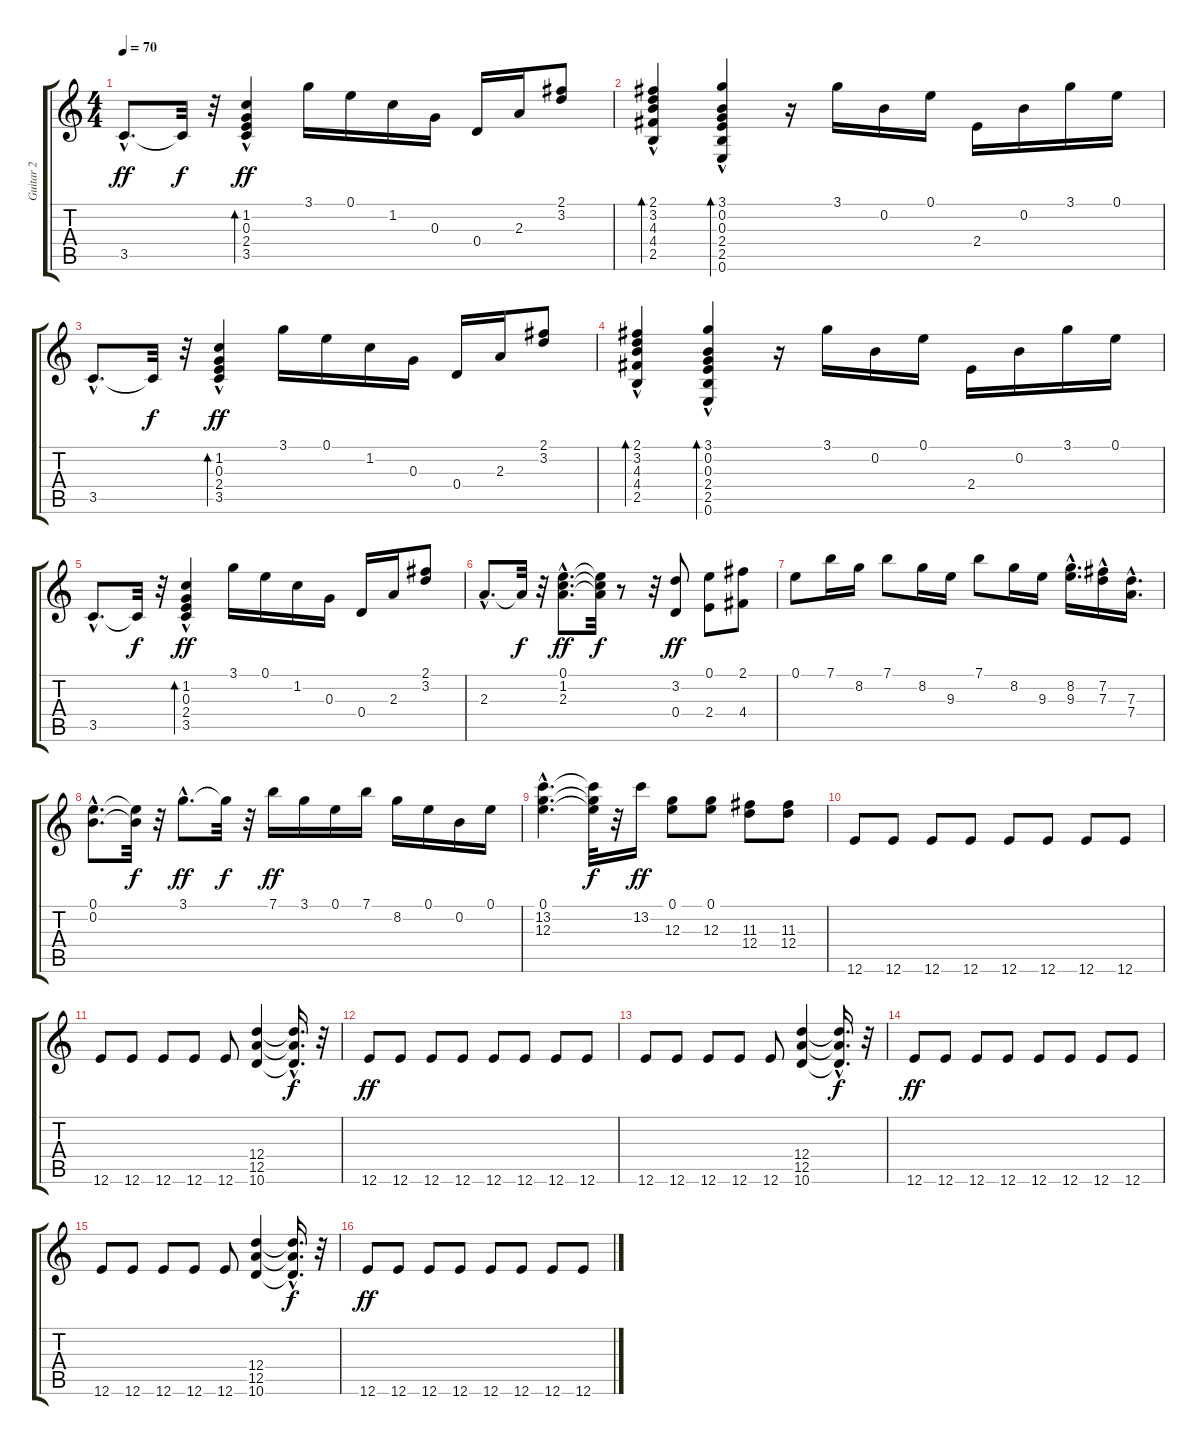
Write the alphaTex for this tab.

\track ("Guitar 2" "Guitar 2") {instrument overdrivenguitar}
\staff {score tabs}
\tuning (E4 B3 G3 D3 A2 E2) {hide}
\ts (4 4)
\tempo 70
\clef g2
\ks c
3.5{hac}.8{d dy ff} 3.5{t}.32{dy f} r.32 (1.2 0.3 2.4{hac} 3.5).4{bd 240 dy ff} 3.1.16 0.1.16 1.2.16 0.3.16 0.4.16 2.3.16 (2.1 3.2).8 |
(2.1 3.2 4.3 4.4{hac} 2.5).4{bd 240} (3.1 0.2 0.3 2.4{hac} 2.5 0.6).4{bd 240} r.16 3.1.16 0.2.16 0.1.16 2.4.16 0.2.16 3.1.16 0.1.16 |
3.5{hac}.8{d} 3.5{t}.32{dy f} r.32 (1.2 0.3 2.4{hac} 3.5).4{bd 240 dy ff} 3.1.16 0.1.16 1.2.16 0.3.16 0.4.16 2.3.16 (2.1 3.2).8 |
(2.1 3.2 4.3 4.4{hac} 2.5).4{bd 240} (3.1 0.2 0.3 2.4{hac} 2.5 0.6).4{bd 240} r.16 3.1.16 0.2.16 0.1.16 2.4.16 0.2.16 3.1.16 0.1.16 |
3.5{hac}.8{d} 3.5{t}.32{dy f} r.32 (1.2 0.3 2.4{hac} 3.5).4{bd 240 dy ff} 3.1.16 0.1.16 1.2.16 0.3.16 0.4.16 2.3.16 (2.1 3.2).8 |
2.3{hac}.8{d} 2.3{t}.32{dy f} r.32 (0.1{hac} 1.2{hac} 2.3{hac}).8{d dy ff} (0.1{t} 1.2{t} 2.3{t}).32{dy f} r.8 r.32 (3.2 0.4).8{dy ff} (0.1 2.4).8 (2.1 4.4).8 |
0.1.8 7.1.16 8.2.16 7.1.8 8.2.16 9.3.16 7.1.8 8.2.16 9.3.16 (8.2{hac} 9.3{hac}).16{d} (7.2{hac} 7.3{hac}).16 (7.3{hac} 7.4{hac}).16{d} |
(0.1{hac} 0.2{hac}).8{d} (0.1{t} 0.2{t}).32{dy f} r.32 3.1{hac}.8{d dy ff} 3.1{t}.32{dy f} r.32 7.1.16{dy ff} 3.1.16 0.1.16 7.1.16 8.2.16 0.1.16 0.2.16 0.1.16 |
(0.1{hac} 13.2{hac} 12.3{hac}).4{d} (0.1{t} 13.2{t} 12.3{t}).32{dy f} r.32 13.2.16{dy ff} (0.1 12.3).8 (0.1 12.3).8 (11.3 12.4).8 (11.3 12.4).8 |
12.6.8{instrument overdrivenguitar} 12.6.8 12.6.8 12.6.8 12.6.8 12.6.8 12.6.8 12.6.8 |
12.6.8 12.6.8 12.6.8 12.6.8 12.6.8 (12.4 12.5 10.6).4 (12.4{hac t} 12.5{hac t} 10.6{hac t}).16{d dy f} r.32 |
12.6.8{dy ff} 12.6.8 12.6.8 12.6.8 12.6.8 12.6.8 12.6.8 12.6.8 |
12.6.8 12.6.8 12.6.8 12.6.8 12.6.8 (12.4 12.5 10.6).4 (12.4{hac t} 12.5{hac t} 10.6{hac t}).16{d dy f} r.32 |
12.6.8{dy ff} 12.6.8 12.6.8 12.6.8 12.6.8 12.6.8 12.6.8 12.6.8 |
12.6.8 12.6.8 12.6.8 12.6.8 12.6.8 (12.4 12.5 10.6).4 (12.4{hac t} 12.5{hac t} 10.6{hac t}).16{d dy f} r.32 |
12.6.8{dy ff} 12.6.8 12.6.8 12.6.8 12.6.8 12.6.8 12.6.8 12.6.8
